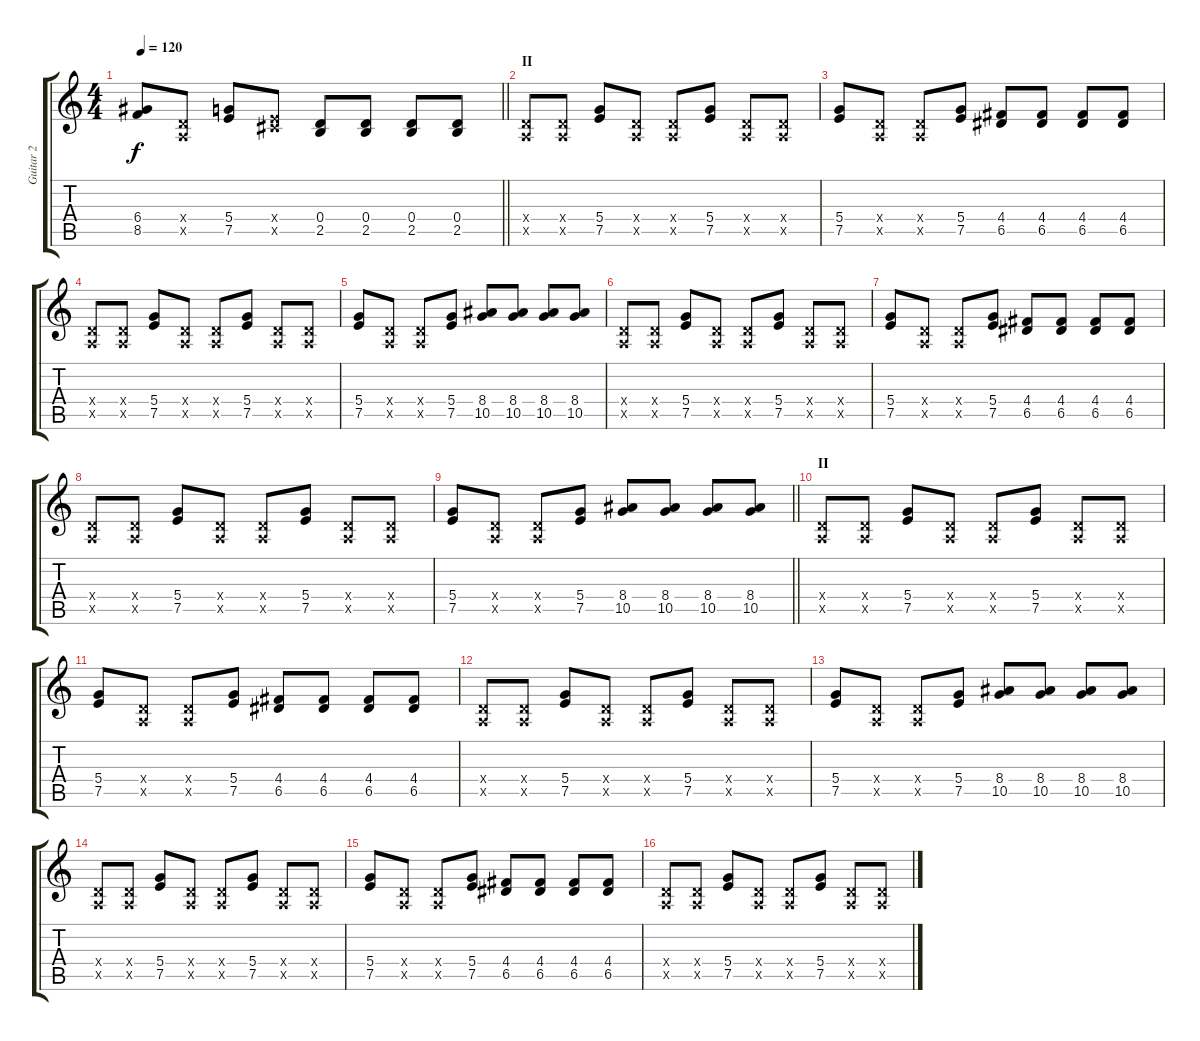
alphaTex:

\track ("Guitar 2" "Guitar 2") {instrument distortionguitar}
\staff {score tabs}
\tuning (E4 B3 G3 D3 A2 E2) {hide}
\ts (4 4)
\tempo 120
\clef g2
\barLineRight lightlight
\ks c
(6.4 8.5).8{dy f} (0.4{x} 0.5{x}).8 (5.4 7.5).8 (2.4{x} 4.5{x}).8 (0.4 2.5).8 (0.4 2.5).8 (0.4 2.5).8 (0.4 2.5).8 |
\section ("" "II")
(0.4{x} 0.5{x}).8 (0.4{x} 0.5{x}).8 (5.4 7.5).8 (0.4{x} 0.5{x}).8 (0.4{x} 0.5{x}).8 (5.4 7.5).8 (0.4{x} 0.5{x}).8 (0.4{x} 0.5{x}).8 |
(5.4 7.5).8 (0.4{x} 0.5{x}).8 (0.4{x} 0.5{x}).8 (5.4 7.5).8 (4.4 6.5).8 (4.4 6.5).8 (4.4 6.5).8 (4.4 6.5).8 |
(0.4{x} 0.5{x}).8 (0.4{x} 0.5{x}).8 (5.4 7.5).8 (0.4{x} 0.5{x}).8 (0.4{x} 0.5{x}).8 (5.4 7.5).8 (0.4{x} 0.5{x}).8 (0.4{x} 0.5{x}).8 |
(5.4 7.5).8 (0.4{x} 0.5{x}).8 (0.4{x} 0.5{x}).8 (5.4 7.5).8 (8.4 10.5).8 (8.4 10.5).8 (8.4 10.5).8 (8.4 10.5).8 |
(0.4{x} 0.5{x}).8 (0.4{x} 0.5{x}).8 (5.4 7.5).8 (0.4{x} 0.5{x}).8 (0.4{x} 0.5{x}).8 (5.4 7.5).8 (0.4{x} 0.5{x}).8 (0.4{x} 0.5{x}).8 |
(5.4 7.5).8 (0.4{x} 0.5{x}).8 (0.4{x} 0.5{x}).8 (5.4 7.5).8 (4.4 6.5).8 (4.4 6.5).8 (4.4 6.5).8 (4.4 6.5).8 |
(0.4{x} 0.5{x}).8 (0.4{x} 0.5{x}).8 (5.4 7.5).8 (0.4{x} 0.5{x}).8 (0.4{x} 0.5{x}).8 (5.4 7.5).8 (0.4{x} 0.5{x}).8 (0.4{x} 0.5{x}).8 |
\barLineRight lightlight
(5.4 7.5).8 (0.4{x} 0.5{x}).8 (0.4{x} 0.5{x}).8 (5.4 7.5).8 (8.4 10.5).8 (8.4 10.5).8 (8.4 10.5).8 (8.4 10.5).8 |
\section ("" "II")
(0.4{x} 0.5{x}).8 (0.4{x} 0.5{x}).8 (5.4 7.5).8 (0.4{x} 0.5{x}).8 (0.4{x} 0.5{x}).8 (5.4 7.5).8 (0.4{x} 0.5{x}).8 (0.4{x} 0.5{x}).8 |
(5.4 7.5).8 (0.4{x} 0.5{x}).8 (0.4{x} 0.5{x}).8 (5.4 7.5).8 (4.4 6.5).8 (4.4 6.5).8 (4.4 6.5).8 (4.4 6.5).8 |
(0.4{x} 0.5{x}).8 (0.4{x} 0.5{x}).8 (5.4 7.5).8 (0.4{x} 0.5{x}).8 (0.4{x} 0.5{x}).8 (5.4 7.5).8 (0.4{x} 0.5{x}).8 (0.4{x} 0.5{x}).8 |
(5.4 7.5).8 (0.4{x} 0.5{x}).8 (0.4{x} 0.5{x}).8 (5.4 7.5).8 (8.4 10.5).8 (8.4 10.5).8 (8.4 10.5).8 (8.4 10.5).8 |
(0.4{x} 0.5{x}).8 (0.4{x} 0.5{x}).8 (5.4 7.5).8 (0.4{x} 0.5{x}).8 (0.4{x} 0.5{x}).8 (5.4 7.5).8 (0.4{x} 0.5{x}).8 (0.4{x} 0.5{x}).8 |
(5.4 7.5).8 (0.4{x} 0.5{x}).8 (0.4{x} 0.5{x}).8 (5.4 7.5).8 (4.4 6.5).8 (4.4 6.5).8 (4.4 6.5).8 (4.4 6.5).8 |
(0.4{x} 0.5{x}).8 (0.4{x} 0.5{x}).8 (5.4 7.5).8 (0.4{x} 0.5{x}).8 (0.4{x} 0.5{x}).8 (5.4 7.5).8 (0.4{x} 0.5{x}).8 (0.4{x} 0.5{x}).8
